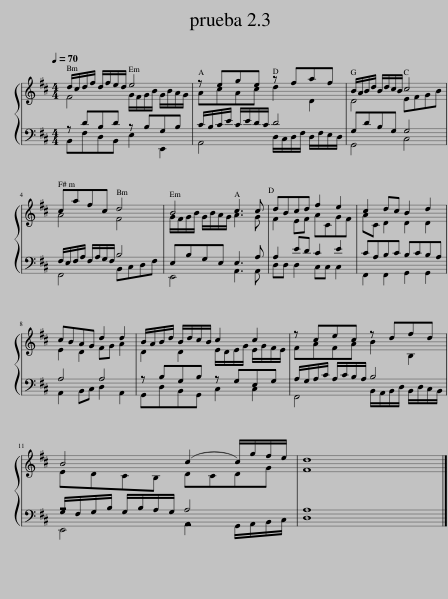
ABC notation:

X:1
%%score { ( 1 2 ) | ( 3 4 5 6 ) }
L:1/8
Q:1/4=70
M:4/4
I:linebreak $
K:D
V:1 treble
V:2 treble
V:3 bass
V:4 bass
V:5 bass
V:6 bass
V:1
 d/c/d/f/ d/f/e/d/ e4 | z ege z faf | B/A/B/d/ B/d/c/B/ c4 |$ cafc d4 | B4 c3 c | %5
 dBcd f2 e2 | c2 dc B2 d2 |$ cBAG d2 d2 | B/A/B/d/ B/d/c/B/ c2 c2 | z cec z dfd |$ %10
 B4 (c2 c/)g/f/e/ | [Fd]8 |] %12
V:2
 F4 G/F/G/B/ G/B/A/G/ | AcAc d2 D2 | D4 EFGB |$ A4 F4 | G/F/G/B/ G/B/A/G/ A3 G | %5
 F2 EF ACGF | AC D2 D2 D2 |$ E2 D2 FG A2 | D2 D2 E/D/E/G/ E/G/F/E/ | FAFA B2 B,2 |$ %10
 EDCB, DCDG | x8 |] %12
V:3
 z DB,D z B,G,B, | C/B,/C/E/ C/E/D/C/ D4 | G,DB,G, G,4 |$ F,/E,/F,/A,/ F,/A,/G,/F,/ B,4 | E,B,G,E, E,3 A, | %5
 A,2 ED C2 E2 | CA,B,C B,CB,A, |$ A,4 A,4 | z B,G,B, z G,E,G, | A,/G,/A,/C/ A,/C/B,/A,/ B,4 |$ %10
 z4 A,4 | [D,A,]8 |] %12
V:4
 B,,F,D,B,, E,2 E,,2 | A,,4 D,/C,/D,/F,/ D,/F,/E,/D,/ | x8 |$ x8 | x8 | %5
 D,D, D,2 C,C, C,2 | F,,2 F,,2 G,,2 G,,2 |$ A,,2 B,,C, D,2 A,,2 | G,,D,B,,G,, C,2 C,2 | F,,4 B,,/A,,/B,,/D,/ B,,/D,/C,/B,,/ |$ %10
 E,,4 A,,2 G,,/A,,/B,,/C,/ | x8 |] %12
V:5
 x8 | x8 | G,,4 C,4 |$ F,,4 B,,C,D,F, | E,,4 A,,3 A,, | %5
 x8 | x8 |$ x8 | x8 | x8 |$ %10
 x4 z4 | x8 |] %12
V:6
 x8 | x8 | x8 |$ x8 | x8 | %5
 x8 | x8 |$ x8 | x8 | x8 |$ %10
 G,/F,/G,/B,/ G,/B,/A,/G,/ x4 | x8 |] %12
